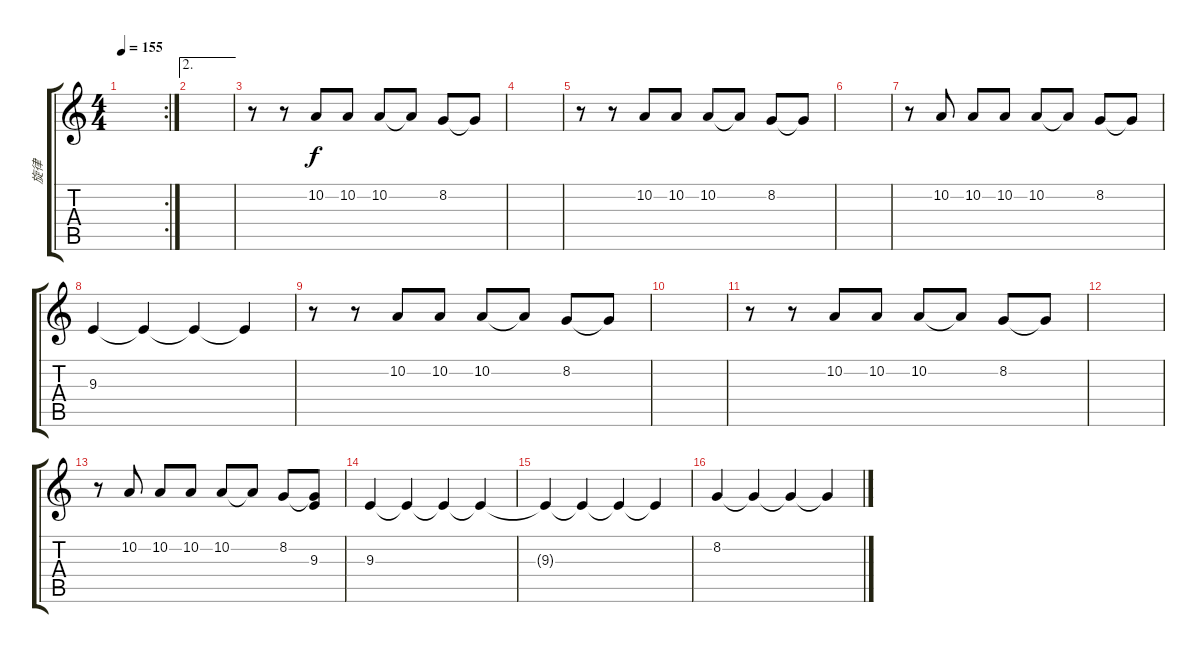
\track ("旋律" "旋律") {instrument violin}
\staff {score tabs}
\tuning (E4 B3 G3 D3 A2 E2) {hide}
\rc 2
\ts (4 4)
\tempo 155
\clef g2
\ks c
|
\ae 2
|
r.8 r.8 10.2.8 10.2.8 10.2.8 10.2{t}.8 8.2.8 8.2{t}.8 |
|
r.8 r.8 10.2.8 10.2.8 10.2.8 10.2{t}.8 8.2.8 8.2{t}.8 |
|
r.8 10.2.8 10.2.8 10.2.8 10.2.8 10.2{t}.8 8.2.8 8.2{t}.8 |
9.3.4 9.3{t}.4 9.3{t}.4 9.3{t}.4 |
r.8 r.8 10.2.8 10.2.8 10.2.8 10.2{t}.8 8.2.8 8.2{t}.8 |
|
r.8 r.8 10.2.8 10.2.8 10.2.8 10.2{t}.8 8.2.8 8.2{t}.8 |
|
r.8 10.2.8 10.2.8 10.2.8 10.2.8 10.2{t}.8 8.2.8 (8.2{t} 9.3).8 |
9.3.4 9.3{t}.4 9.3{t}.4 9.3{t}.4 |
9.3{t}.4 9.3{t}.4 9.3{t}.4 9.3{t}.4 |
8.2.4 8.2{t}.4 8.2{t}.4 8.2{t}.4
